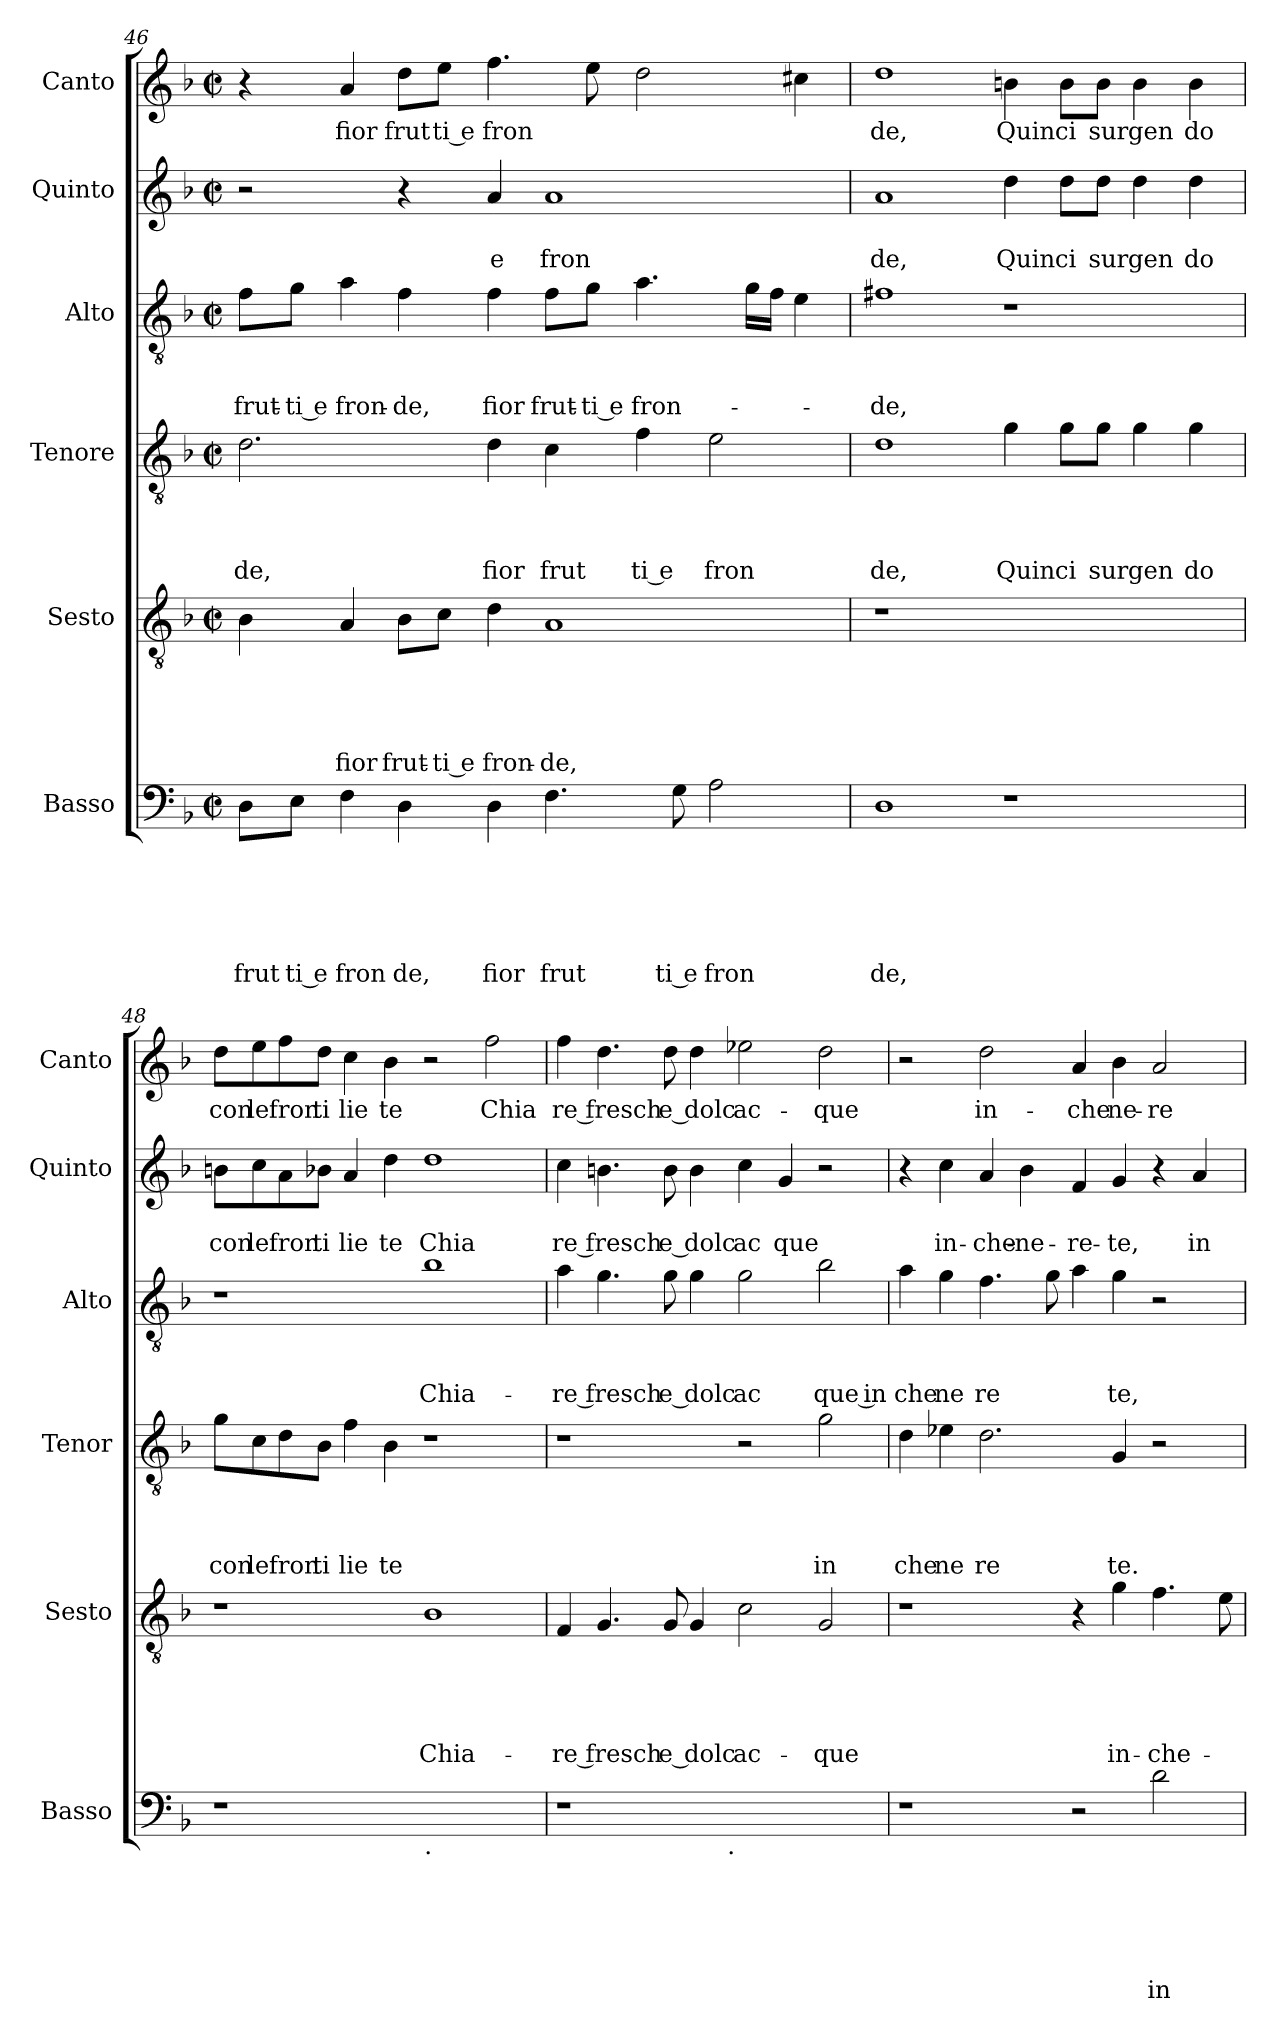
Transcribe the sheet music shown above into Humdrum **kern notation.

**kern	**text	**text	**text	**text	**text	**text	**kern	**text	**text	**text	**text	**text	**kern	**text	**text	**text	**text	**kern	**text	**text	**text	**kern	**text	**text	**kern	**text
*part6	*part6	*part6	*part6	*part6	*part6	*part6	*part5	*part5	*part5	*part5	*part5	*part5	*part4	*part4	*part4	*part4	*part4	*part3	*part3	*part3	*part3	*part2	*part2	*part2	*part1	*part1
*staff6	*staff6	*staff6	*staff6	*staff6	*staff6	*staff6	*staff5	*staff5	*staff5	*staff5	*staff5	*staff5	*staff4	*staff4	*staff4	*staff4	*staff4	*staff3	*staff3	*staff3	*staff3	*staff2	*staff2	*staff2	*staff1	*staff1
*I"Basso	*	*	*	*	*	*	*I"Sesto	*	*	*	*	*	*I"Tenore	*	*	*	*	*I"Alto	*	*	*	*I"Quinto	*	*	*I"Canto	*
*I'Basso	*	*	*	*	*	*	*I'Sesto	*	*	*	*	*	*I'Tenor	*	*	*	*	*I'Alto	*	*	*	*I'Quinto	*	*	*I'Canto	*
!!LO:LB:g=z
*clefF4	*	*	*	*	*	*	*clefGv2	*	*	*	*	*	*clefGv2	*	*	*	*	*clefGv2	*	*	*	*clefG2	*	*	*clefG2	*
*k[b-]	*	*	*	*	*	*	*k[b-]	*	*	*	*	*	*k[b-]	*	*	*	*	*k[b-]	*	*	*	*k[b-]	*	*	*k[b-]	*
*F:	*	*	*	*	*	*	*F:	*	*	*	*	*	*F:	*	*	*	*	*F:	*	*	*	*F:	*	*	*F:	*
*M2/2	*	*	*	*	*	*	*M2/2	*	*	*	*	*	*M2/2	*	*	*	*	*M2/2	*	*	*	*M2/2	*	*	*M2/2	*
*met(c|)	*	*	*	*	*	*	*met(c|)	*	*	*	*	*	*met(c|)	*	*	*	*	*met(c|)	*	*	*	*met(c|)	*	*	*met(c|)	*
=46	=46	=46	=46	=46	=46	=46	=46	=46	=46	=46	=46	=46	=46	=46	=46	=46	=46	=46	=46	=46	=46	=46	=46	=46	=46	=46
!	!	!	!	!	!	!LO:LY:b	!	!	!	!	!	!	!	!	!	!	!LO:LY:b	!	!	!	!LO:LY:b	!	!	!	!	!
8D\L	.	.	.	.	.	frut	4B-\	.	.	.	.	.	2.d\	.	.	.	de,	8f\L	.	.	frut-	2r	.	.	4r	.
!	!	!	!	!	!	!LO:LY:b:rj	!	!	!	!	!	!	!	!	!	!	!	!	!	!	!LO:LY:b:rj	!	!	!	!	!
8E\J	.	.	.	.	.	ti e	.	.	.	.	.	.	.	.	.	.	.	8g\J	.	.	-ti e	.	.	.	.	.
!	!	!	!	!	!	!LO:LY:b	!	!	!	!	!	!LO:LY:b	!	!	!	!	!	!	!	!	!LO:LY:b	!	!	!	!	!LO:LY:b
4F\	.	.	.	.	.	fron	4A/	.	.	.	.	fior	.	.	.	.	.	4a\	.	.	fron-	.	.	.	4a/	fior
!	!	!	!	!	!	!LO:LY:b	!	!	!	!	!	!LO:LY:b	!	!	!	!	!	!	!	!	!LO:LY:b	!	!	!	!	!LO:LY:b
4D\	.	.	.	.	.	de,	8B-\L	.	.	.	.	frut-	.	.	.	.	.	4f\	.	.	-de,	4r	.	.	8dd\L	frut
!	!	!	!	!	!	!	!	!	!	!	!	!LO:LY:b:rj	!	!	!	!	!	!	!	!	!	!	!	!	!	!LO:LY:b:rj
.	.	.	.	.	.	.	8c\J	.	.	.	.	-ti e	.	.	.	.	.	.	.	.	.	.	.	.	8ee\J	ti e
!	!	!	!	!	!	!LO:LY:b	!	!	!	!	!	!LO:LY:b	!	!	!	!	!LO:LY:b	!	!	!	!LO:LY:b	!	!	!LO:LY:b	!	!LO:LY:b
4D\	.	.	.	.	.	fior	4d\	.	.	.	.	fron-	4d\	.	.	.	fior	4f\	.	.	fior	4a/	.	e	4.ff\	fron
!	!	!	!	!	!	!LO:LY:b	!	!	!	!	!	!LO:LY:b	!	!	!	!	!LO:LY:b	!	!	!	!LO:LY:b	!	!	!LO:LY:b	!	!
4.F\	.	.	.	.	.	frut	1A	.	.	.	.	-de,	4c\	.	.	.	frut	8f\L	.	.	frut-	1a	.	fron	.	.
!	!	!	!	!	!	!	!	!	!	!	!	!	!	!	!	!	!	!	!	!	!LO:LY:b:rj	!	!	!	!	!
.	.	.	.	.	.	.	.	.	.	.	.	.	.	.	.	.	.	8g\J	.	.	-ti e	.	.	.	8ee\	.
!	!	!	!	!	!	!	!	!	!	!	!	!	!	!	!	!	!LO:LY:b:rj	!	!	!	!LO:LY:b	!	!	!	!	!
.	.	.	.	.	.	.	.	.	.	.	.	.	4f\	.	.	.	ti e	4.a\	.	.	fron-	.	.	.	2dd\	.
!	!	!	!	!	!	!LO:LY:b:rj	!	!	!	!	!	!	!	!	!	!	!	!	!	!	!	!	!	!	!	!
8G\	.	.	.	.	.	ti e	.	.	.	.	.	.	.	.	.	.	.	.	.	.	.	.	.	.	.	.
!	!	!	!	!	!	!LO:LY:b	!	!	!	!	!	!	!	!	!	!	!LO:LY:b	!	!	!	!	!	!	!	!	!
2A\	.	.	.	.	.	fron	.	.	.	.	.	.	2e\	.	.	.	fron	.	.	.	.	.	.	.	.	.
.	.	.	.	.	.	.	.	.	.	.	.	.	.	.	.	.	.	16g\LL	.	.	.	.	.	.	.	.
.	.	.	.	.	.	.	.	.	.	.	.	.	.	.	.	.	.	16f\JJ	.	.	.	.	.	.	.	.
.	.	.	.	.	.	.	.	.	.	.	.	.	.	.	.	.	.	4e\	.	.	.	.	.	.	4cc#\	.
=47	=47	=47	=47	=47	=47	=47	=47	=47	=47	=47	=47	=47	=47	=47	=47	=47	=47	=47	=47	=47	=47	=47	=47	=47	=47	=47
!	!	!	!	!	!	!LO:LY:b	!	!	!	!	!	!	!	!	!	!	!LO:LY:b	!	!	!	!LO:LY:b	!	!	!LO:LY:b	!	!LO:LY:b
1D	.	.	.	.	.	de,	1r	.	.	.	.	.	1d	.	.	.	de,	1f#X	.	.	-de,	1a	.	de,	1dd	de,
!	!	!	!	!	!	!	!	!	!	!	!	!	!	!	!	!	!LO:LY:b	!	!	!	!	!	!	!LO:LY:b	!	!LO:LY:b
1r	.	.	.	.	.	.	1ryy	.	.	.	.	.	4g\	.	.	.	Quin	1r	.	.	.	4dd\	.	Quin	4bn\	Quin
!	!	!	!	!	!	!	!	!	!	!	!	!	!	!	!	!	!LO:LY:b	!	!	!	!	!	!	!LO:LY:b	!	!LO:LY:b
.	.	.	.	.	.	.	.	.	.	.	.	.	8g\L	.	.	.	ci	.	.	.	.	8dd\L	.	ci	8b\L	ci
!	!	!	!	!	!	!	!	!	!	!	!	!	!	!	!	!	!LO:LY:b	!	!	!	!	!	!	!LO:LY:b	!	!LO:LY:b
.	.	.	.	.	.	.	.	.	.	.	.	.	8g\J	.	.	.	sur	.	.	.	.	8dd\J	.	sur	8b\J	sur
!	!	!	!	!	!	!	!	!	!	!	!	!	!	!	!	!	!LO:LY:b	!	!	!	!	!	!	!LO:LY:b	!	!LO:LY:b
.	.	.	.	.	.	.	.	.	.	.	.	.	4g\	.	.	.	gen	.	.	.	.	4dd\	.	gen	4b\	gen
!	!	!	!	!	!	!	!	!	!	!	!	!	!	!	!	!	!LO:LY:b	!	!	!	!	!	!	!LO:LY:b	!	!LO:LY:b
.	.	.	.	.	.	.	.	.	.	.	.	.	4g\	.	.	.	do	.	.	.	.	4dd\	.	do	4b\	do
=48	=48	=48	=48	=48	=48	=48	=48	=48	=48	=48	=48	=48	=48	=48	=48	=48	=48	=48	=48	=48	=48	=48	=48	=48	=48	=48
!	!	!	!	!	!	!	!	!	!	!	!	!	!	!	!	!	!LO:LY:b	!	!	!	!	!	!	!LO:LY:b	!	!LO:LY:b
1r	.	.	.	.	.	.	1r	.	.	.	.	.	8g\L	.	.	.	con	1r	.	.	.	8bn\L	.	con	8dd\L	con
!	!	!	!	!	!	!	!	!	!	!	!	!	!	!	!	!	!LO:LY:b	!	!	!	!	!	!	!LO:LY:b	!	!LO:LY:b
.	.	.	.	.	.	.	.	.	.	.	.	.	8c\	.	.	.	le	.	.	.	.	8cc\	.	le	8ee\	le
!	!	!	!	!	!	!	!	!	!	!	!	!	!	!	!	!	!LO:LY:b	!	!	!	!	!	!	!LO:LY:b	!	!LO:LY:b
.	.	.	.	.	.	.	.	.	.	.	.	.	8d\	.	.	.	fron	.	.	.	.	8a\	.	fron	8ff\	fron
!	!	!	!	!	!	!	!	!	!	!	!	!	!	!	!	!	!LO:LY:b	!	!	!	!	!	!	!LO:LY:b	!	!LO:LY:b
.	.	.	.	.	.	.	.	.	.	.	.	.	8B-\J	.	.	.	ti	.	.	.	.	8b-X\J	.	ti	8dd\J	ti
!	!	!	!	!	!	!	!	!	!	!	!	!	!	!	!	!	!LO:LY:b	!	!	!	!	!	!	!LO:LY:b	!	!LO:LY:b
.	.	.	.	.	.	.	.	.	.	.	.	.	4f\	.	.	.	lie	.	.	.	.	4a/	.	lie	4cc\	lie
!	!	!	!	!	!	!	!	!	!	!	!	!	!	!	!	!	!LO:LY:b	!	!	!	!	!	!	!LO:LY:b	!	!LO:LY:b
.	.	.	.	.	.	.	.	.	.	.	.	.	4B-\	.	.	.	te	.	.	.	.	4dd\	.	te	4b-\	te
!LO:TX:b:t=.	!	!	!	!	!	!	!	!	!	!	!	!	!	!	!	!	!	!	!	!	!	!	!	!	!	!
!	!	!	!	!	!	!	!	!	!	!	!	!LO:LY:b	!	!	!	!	!	!	!	!	!LO:LY:b	!	!	!LO:LY:b	!	!
1ryy	.	.	.	.	.	.	1B-	.	.	.	.	Chia-	1r	.	.	.	.	1b-	.	.	Chia-	1dd	.	Chia	2r	.
!	!	!	!	!	!	!	!	!	!	!	!	!	!	!	!	!	!	!	!	!	!	!	!	!	!	!LO:LY:b
.	.	.	.	.	.	.	.	.	.	.	.	.	.	.	.	.	.	.	.	.	.	.	.	.	2ff\	Chia
!!LO:PB:g=z
=49	=49	=49	=49	=49	=49	=49	=49	=49	=49	=49	=49	=49	=49	=49	=49	=49	=49	=49	=49	=49	=49	=49	=49	=49	=49	=49
!	!	!	!	!	!	!	!	!	!	!	!	!LO:LY:b	!	!	!	!	!	!	!	!	!LO:LY:b	!	!	!LO:LY:b	!	!LO:LY:b
*^	*	*	*	*	*	*	*	*	*	*	*	*	*	*	*	*	*	*	*	*	*	*	*	*	*	*
1r	2ryy	.	.	.	.	.	.	4F/	.	.	.	.	-re fresch	1r	.	.	.	.	4a\	.	.	-re fresch	4cc\	.	re fresch	4ff\	re fresch
.	.	.	.	.	.	.	.	4.G/	.	.	.	.	.	.	.	.	.	.	4.g\	.	.	.	4.bn\	.	.	4.dd\	.
.	4...ryy	.	.	.	.	.	.	.	.	.	.	.	.	.	.	.	.	.	.	.	.	.	.	.	.	.	.
!	!	!	!	!	!	!	!	!	!	!	!	!	!LO:LY:b	!	!	!	!	!	!	!	!	!LO:LY:b	!	!	!LO:LY:b	!	!LO:LY:b
.	.	.	.	.	.	.	.	8G/	.	.	.	.	e dolc	.	.	.	.	.	8g\	.	.	e dolc	8b\	.	e dolc	8dd\	e dolc
.	.	.	.	.	.	.	.	4G/	.	.	.	.	.	.	.	.	.	.	4g\	.	.	.	4b\	.	.	4dd\	.
!	!LO:TX:b:t=.	!	!	!	!	!	!	!	!	!	!	!	!	!	!	!	!	!	!	!	!	!	!	!	!	!	!
.	1ryy	.	.	.	.	.	.	.	.	.	.	.	.	.	.	.	.	.	.	.	.	.	.	.	.	.	.
!	!	!	!	!	!	!	!	!	!	!	!	!	!LO:LY:b	!	!	!	!	!	!	!	!	!LO:LY:b	!	!	!LO:LY:b	!	!LO:LY:b
1ryy	.	.	.	.	.	.	.	2c\	.	.	.	.	ac-	2r	.	.	.	.	2g\	.	.	ac	4cc\	.	ac	2ee-X\	ac-
!	!	!	!	!	!	!	!	!	!	!	!	!	!	!	!	!	!	!	!	!	!	!	!	!	!LO:LY:b	!	!
.	.	.	.	.	.	.	.	.	.	.	.	.	.	.	.	.	.	.	.	.	.	.	4g/	.	que	.	.
!	!	!	!	!	!	!	!	!	!	!	!	!	!LO:LY:b	!	!	!	!	!LO:LY:b	!	!	!	!LO:LY:b:rj	!	!	!	!	!LO:LY:b
.	.	.	.	.	.	.	.	2G/	.	.	.	.	-que	2g\	.	.	.	in	2b-\	.	.	que in	2r	.	.	2dd\	-que
.	32ryy	.	.	.	.	.	.	.	.	.	.	.	.	.	.	.	.	.	.	.	.	.	.	.	.	.	.
=50	=50	=50	=50	=50	=50	=50	=50	=50	=50	=50	=50	=50	=50	=50	=50	=50	=50	=50	=50	=50	=50	=50	=50	=50	=50	=50	=50
!	!	!	!	!	!	!	!	!	!	!	!	!	!	!	!	!	!	!LO:LY:b	!	!	!	!LO:LY:b	!	!	!	!	!
*v	*v	*	*	*	*	*	*	*	*	*	*	*	*	*	*	*	*	*	*	*	*	*	*	*	*	*	*
1r	.	.	.	.	.	.	1r	.	.	.	.	.	4d\	.	.	.	che	4a\	.	.	che	4r	.	.	2r	.
!	!	!	!	!	!	!	!	!	!	!	!	!	!	!	!	!	!LO:LY:b	!	!	!	!LO:LY:b	!	!	!LO:LY:b	!	!
.	.	.	.	.	.	.	.	.	.	.	.	.	4e-X\	.	.	.	ne	4g\	.	.	ne	4cc\	.	in-	.	.
!	!	!	!	!	!	!	!	!	!	!	!	!	!	!	!	!	!LO:LY:b	!	!	!	!LO:LY:b	!	!	!LO:LY:b	!	!LO:LY:b
.	.	.	.	.	.	.	.	.	.	.	.	.	2.d\	.	.	.	re	4.f\	.	.	re	4a/	.	-che-	2dd\	in-
!	!	!	!	!	!	!	!	!	!	!	!	!	!	!	!	!	!	!	!	!	!	!	!	!LO:LY:b	!	!
.	.	.	.	.	.	.	.	.	.	.	.	.	.	.	.	.	.	.	.	.	.	4b-\	.	-ne-	.	.
.	.	.	.	.	.	.	.	.	.	.	.	.	.	.	.	.	.	8g\	.	.	.	.	.	.	.	.
!	!	!	!	!	!	!	!	!	!	!	!	!	!	!	!	!	!	!	!	!	!	!	!	!LO:LY:b	!	!LO:LY:b
2r	.	.	.	.	.	.	4r	.	.	.	.	.	.	.	.	.	.	4a\	.	.	.	4f/	.	-re-	4a/	-che
!	!	!	!	!	!	!	!	!	!	!	!	!LO:LY:b	!	!	!	!	!LO:LY:b	!	!	!	!LO:LY:b	!	!	!LO:LY:b	!	!LO:LY:b
.	.	.	.	.	.	.	4g\	.	.	.	.	in-	4G/	.	.	.	te.	4g\	.	.	te,	4g/	.	-te,	4b-\	ne-
!	!	!	!	!	!	!LO:LY:b	!	!	!	!	!	!LO:LY:b	!	!	!	!	!	!	!	!	!	!	!	!	!	!LO:LY:b
2d\	.	.	.	.	.	in	4.f\	.	.	.	.	-che-	2r	.	.	.	.	2r	.	.	.	4r	.	.	2a/	-re-
!	!	!	!	!	!	!	!	!	!	!	!	!	!	!	!	!	!	!	!	!	!	!	!	!LO:LY:b	!	!
.	.	.	.	.	.	.	.	.	.	.	.	.	.	.	.	.	.	.	.	.	.	4a/	.	in-	.	.
.	.	.	.	.	.	.	8e\	.	.	.	.	.	.	.	.	.	.	.	.	.	.	.	.	.	.	.
=	=	=	=	=	=	=	=	=	=	=	=	=	=	=	=	=	=	=	=	=	=	=	=	=	=	=
*-	*-	*-	*-	*-	*-	*-	*-	*-	*-	*-	*-	*-	*-	*-	*-	*-	*-	*-	*-	*-	*-	*-	*-	*-	*-	*-
